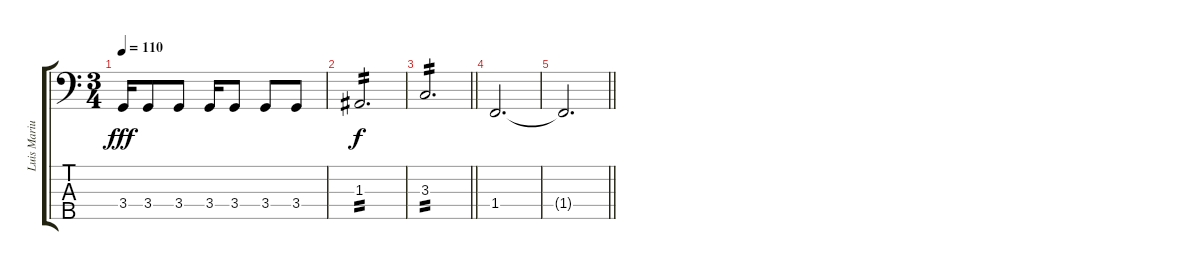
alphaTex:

\track ("Luis Mariuti" "Luis Mariu") {instrument electricbassfinger}
\staff {score tabs}
\tuning (G2 D2 A1 E1 B0) {hide}
\ts (3 4)
\tempo 110
\clef f4
\ks c
3.4.16{dy fff} 3.4.8 3.4.8 3.4.16 3.4.8 3.4.8 3.4.8 |
1.3.2{d tp 2 dy f} |
\barLineRight lightlight
3.3.2{d tp 2} |
1.4.2{d} |
\barLineRight lightlight
1.4{t}.2{d}
